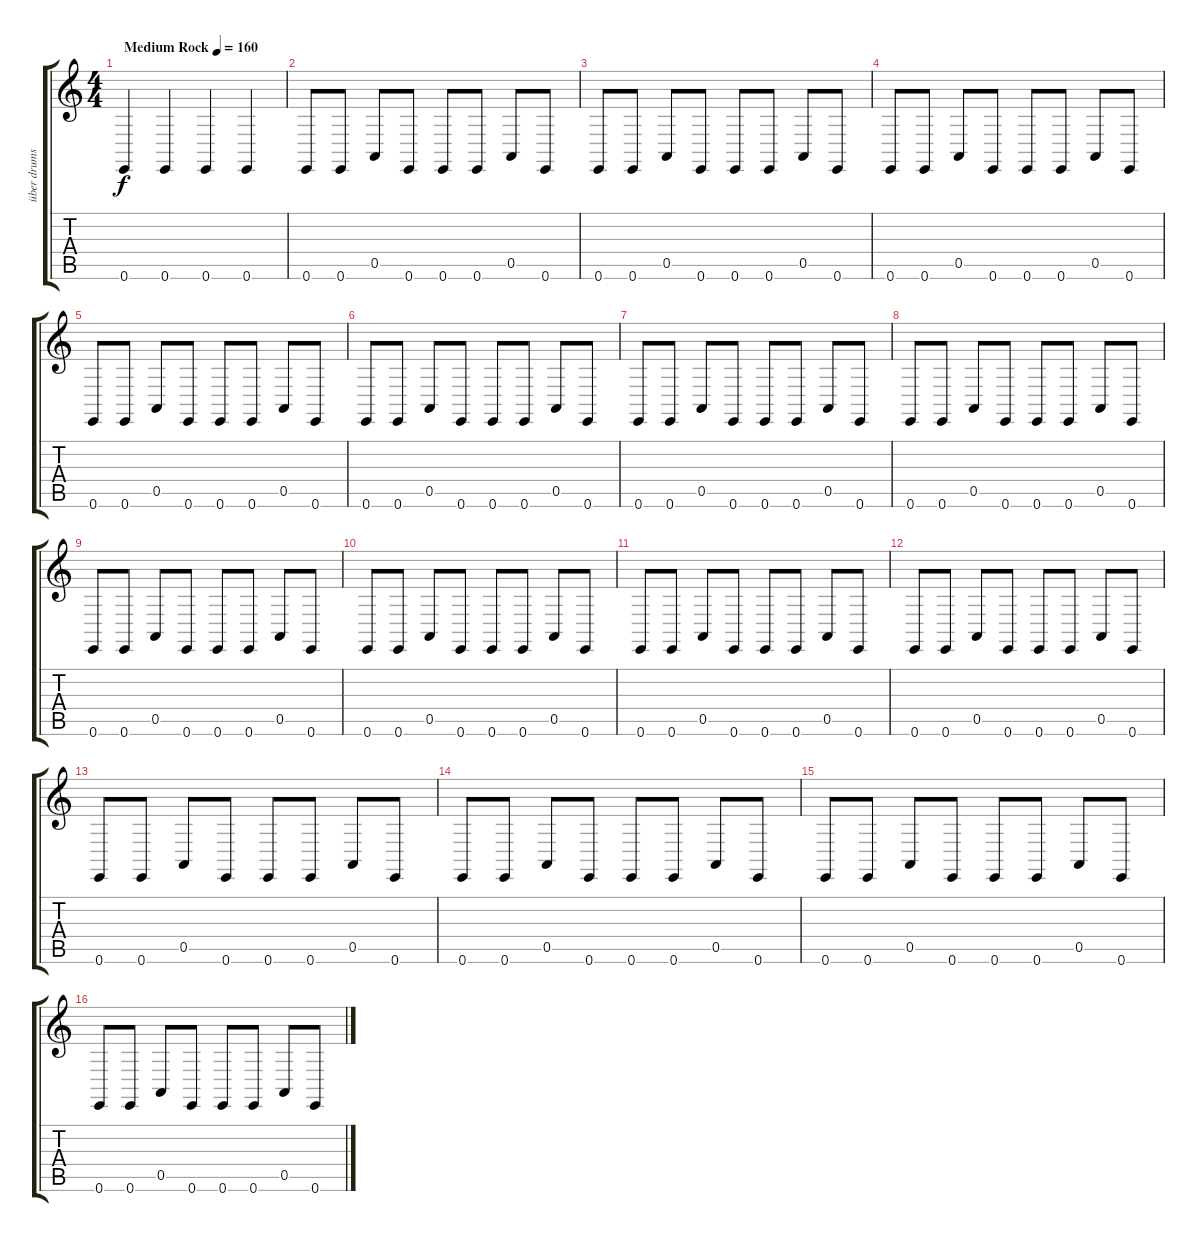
\track ("über drums" "über drums") {instrument synthdrum bank 4}
\staff {score tabs}
\tuning (E4 B3 G3 D3 A2 E2) {hide}
\ts (4 4)
\tempo (160 "Medium Rock")
\clef g2
\ks c
0.6.4{dy f instrument synthdrum} 0.6.4 0.6.4 0.6.4 |
0.6.8 0.6.8 0.5.8 0.6.8 0.6.8 0.6.8 0.5.8 0.6.8 |
0.6.8 0.6.8 0.5.8 0.6.8 0.6.8 0.6.8 0.5.8 0.6.8 |
0.6.8 0.6.8 0.5.8 0.6.8 0.6.8 0.6.8 0.5.8 0.6.8 |
0.6.8 0.6.8 0.5.8 0.6.8 0.6.8 0.6.8 0.5.8 0.6.8 |
0.6.8 0.6.8 0.5.8 0.6.8 0.6.8 0.6.8 0.5.8 0.6.8 |
0.6.8 0.6.8 0.5.8 0.6.8 0.6.8 0.6.8 0.5.8 0.6.8 |
0.6.8 0.6.8 0.5.8 0.6.8 0.6.8 0.6.8 0.5.8 0.6.8 |
0.6.8 0.6.8 0.5.8 0.6.8 0.6.8 0.6.8 0.5.8 0.6.8 |
0.6.8 0.6.8 0.5.8 0.6.8 0.6.8 0.6.8 0.5.8 0.6.8 |
0.6.8 0.6.8 0.5.8 0.6.8 0.6.8 0.6.8 0.5.8 0.6.8 |
0.6.8 0.6.8 0.5.8 0.6.8 0.6.8 0.6.8 0.5.8 0.6.8 |
0.6.8 0.6.8 0.5.8 0.6.8 0.6.8 0.6.8 0.5.8 0.6.8 |
0.6.8 0.6.8 0.5.8 0.6.8 0.6.8 0.6.8 0.5.8 0.6.8 |
0.6.8 0.6.8 0.5.8 0.6.8 0.6.8 0.6.8 0.5.8 0.6.8 |
0.6.8 0.6.8 0.5.8 0.6.8 0.6.8 0.6.8 0.5.8 0.6.8
